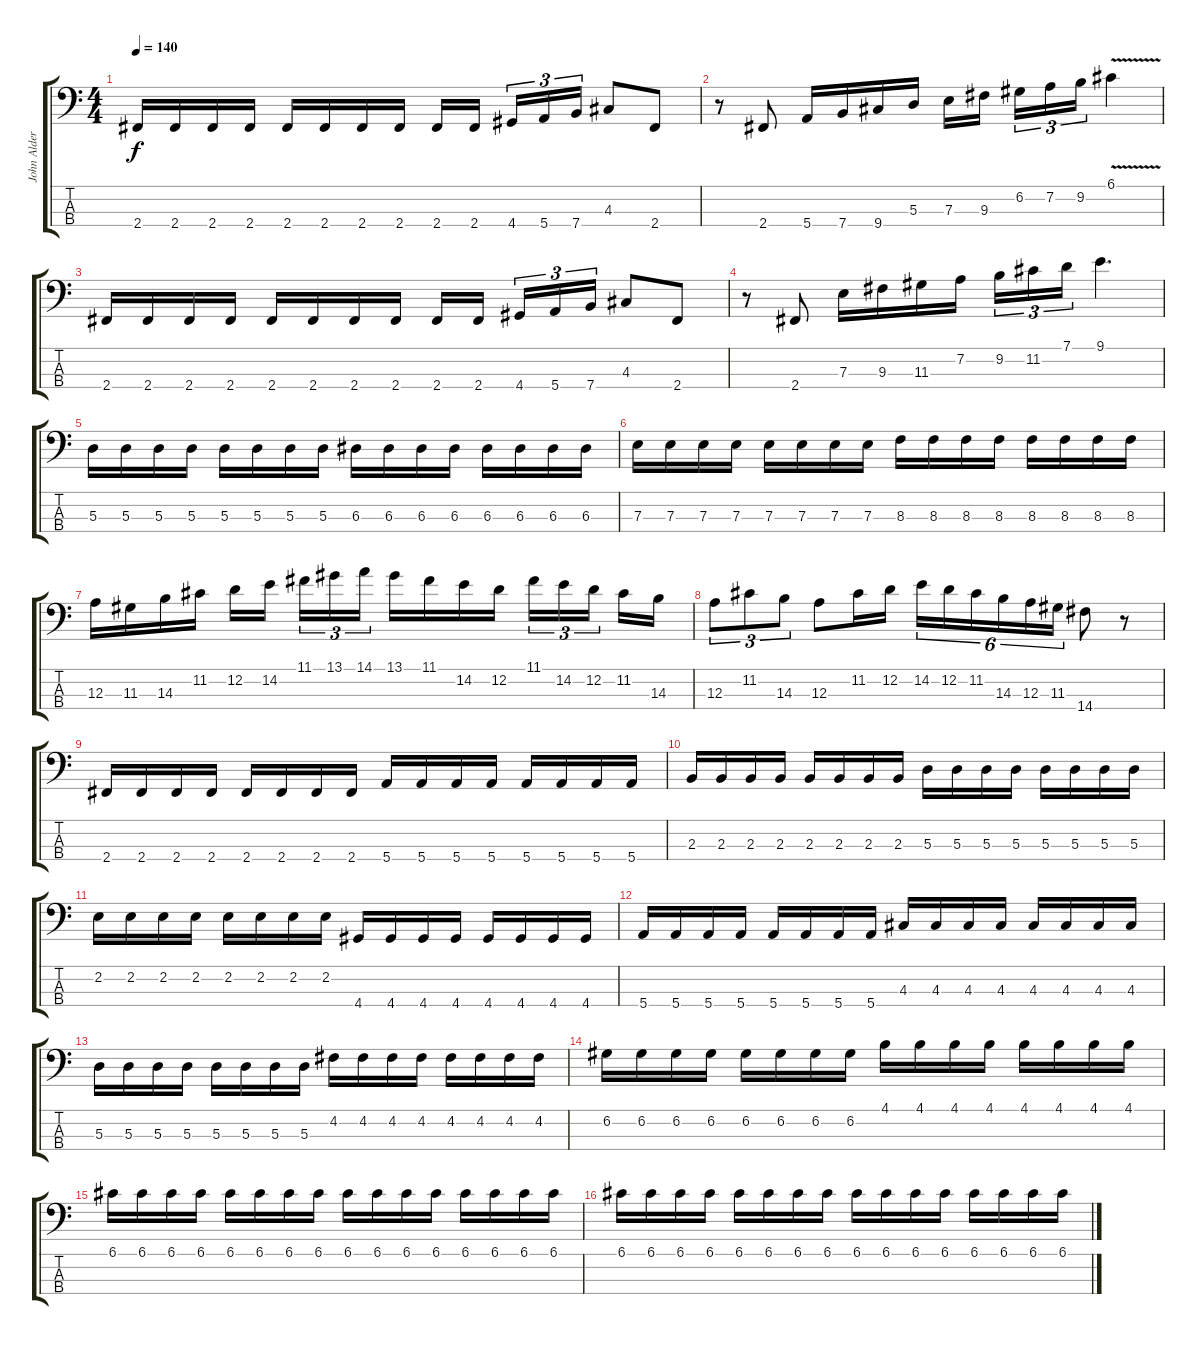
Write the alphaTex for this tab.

\track ("John Alderete" "John Alder") {instrument electricbassfinger}
\staff {score tabs}
\tuning (G2 D2 A1 E1) {hide}
\ts (4 4)
\tempo 140
\clef f4
\ks c
2.4.16{dy f} 2.4.16 2.4.16 2.4.16 2.4.16 2.4.16 2.4.16 2.4.16 2.4.16 2.4.16{beam splitsecondary} 4.4.16{tu (3 2)} 5.4.16{tu (3 2)} 7.4.16{tu (3 2)} 4.3.8 2.4.8 |
r.8 2.4.8 5.4.16 7.4.16 9.4.16 5.3.16 7.3.16 9.3.16{beam splitsecondary} 6.2.16{tu (3 2)} 7.2.16{tu (3 2)} 9.2.16{tu (3 2)} 6.1{v}.4 |
2.4.16 2.4.16 2.4.16 2.4.16 2.4.16 2.4.16 2.4.16 2.4.16 2.4.16 2.4.16{beam splitsecondary} 4.4.16{tu (3 2)} 5.4.16{tu (3 2)} 7.4.16{tu (3 2)} 4.3.8 2.4.8 |
r.8 2.4.8 7.3.16 9.3.16 11.3.16 7.2.16 9.2.16{tu (3 2)} 11.2.16{tu (3 2)} 7.1.16{tu (3 2)} 9.1.4{d} |
5.3.16 5.3.16 5.3.16 5.3.16 5.3.16 5.3.16 5.3.16 5.3.16 6.3.16 6.3.16 6.3.16 6.3.16 6.3.16 6.3.16 6.3.16 6.3.16 |
7.3.16 7.3.16 7.3.16 7.3.16 7.3.16 7.3.16 7.3.16 7.3.16 8.3.16 8.3.16 8.3.16 8.3.16 8.3.16 8.3.16 8.3.16 8.3.16 |
12.3.16 11.3.16 14.3.16 11.2.16 12.2.16 14.2.16{beam splitsecondary} 11.1.16{tu (3 2)} 13.1.16{tu (3 2)} 14.1.16{tu (3 2)} 13.1.16 11.1.16 14.2.16 12.2.16 11.1.16{tu (3 2)} 14.2.16{tu (3 2)} 12.2.16{tu (3 2) beam splitsecondary} 11.2.16 14.3.16 |
12.3.8{tu (3 2)} 11.2.8{tu (3 2)} 14.3.8{tu (3 2)} 12.3.8 11.2.16 12.2.16 14.2.16{tu (6 4)} 12.2.16{tu (6 4)} 11.2.16{tu (6 4)} 14.3.16{tu (6 4)} 12.3.16{tu (6 4)} 11.3.16{tu (6 4)} 14.4.8 r.8 |
2.4.16 2.4.16 2.4.16 2.4.16 2.4.16 2.4.16 2.4.16 2.4.16 5.4.16 5.4.16 5.4.16 5.4.16 5.4.16 5.4.16 5.4.16 5.4.16 |
2.3.16 2.3.16 2.3.16 2.3.16 2.3.16 2.3.16 2.3.16 2.3.16 5.3.16 5.3.16 5.3.16 5.3.16 5.3.16 5.3.16 5.3.16 5.3.16 |
2.2.16 2.2.16 2.2.16 2.2.16 2.2.16 2.2.16 2.2.16 2.2.16 4.4.16 4.4.16 4.4.16 4.4.16 4.4.16 4.4.16 4.4.16 4.4.16 |
5.4.16 5.4.16 5.4.16 5.4.16 5.4.16 5.4.16 5.4.16 5.4.16 4.3.16 4.3.16 4.3.16 4.3.16 4.3.16 4.3.16 4.3.16 4.3.16 |
5.3.16 5.3.16 5.3.16 5.3.16 5.3.16 5.3.16 5.3.16 5.3.16 4.2.16 4.2.16 4.2.16 4.2.16 4.2.16 4.2.16 4.2.16 4.2.16 |
6.2.16 6.2.16 6.2.16 6.2.16 6.2.16 6.2.16 6.2.16 6.2.16 4.1.16 4.1.16 4.1.16 4.1.16 4.1.16 4.1.16 4.1.16 4.1.16 |
6.1.16 6.1.16 6.1.16 6.1.16 6.1.16 6.1.16 6.1.16 6.1.16 6.1.16 6.1.16 6.1.16 6.1.16 6.1.16 6.1.16 6.1.16 6.1.16 |
6.1.16 6.1.16 6.1.16 6.1.16 6.1.16 6.1.16 6.1.16 6.1.16 6.1.16 6.1.16 6.1.16 6.1.16 6.1.16 6.1.16 6.1.16 6.1.16
